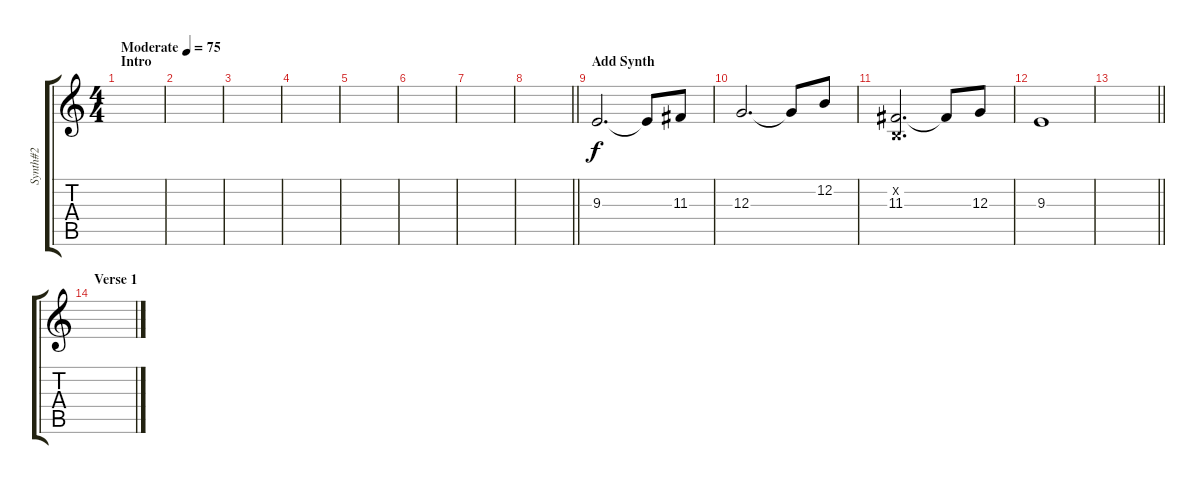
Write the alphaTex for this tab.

\track ("Synth#2" "Synth#2") {instrument pad8sweep}
\staff {score tabs}
\tuning (E4 B3 G3 D3 A2 E2) {hide}
\ts (4 4)
\section ("" "Intro")
\tempo (75 "Moderate")
\clef g2
\ks c
|
|
|
|
|
|
|
\barLineRight lightlight
|
\section ("" "Add Synth")
9.3.2{d} 9.3{t}.8 11.3.8 |
12.3.2{d} 12.3{t}.8 12.2.8 |
(0.2{x} 11.3).2{d} 11.3{t}.8 12.3.8 |
9.3.1 |
\barLineRight lightlight
|
\section ("" "Verse 1")
